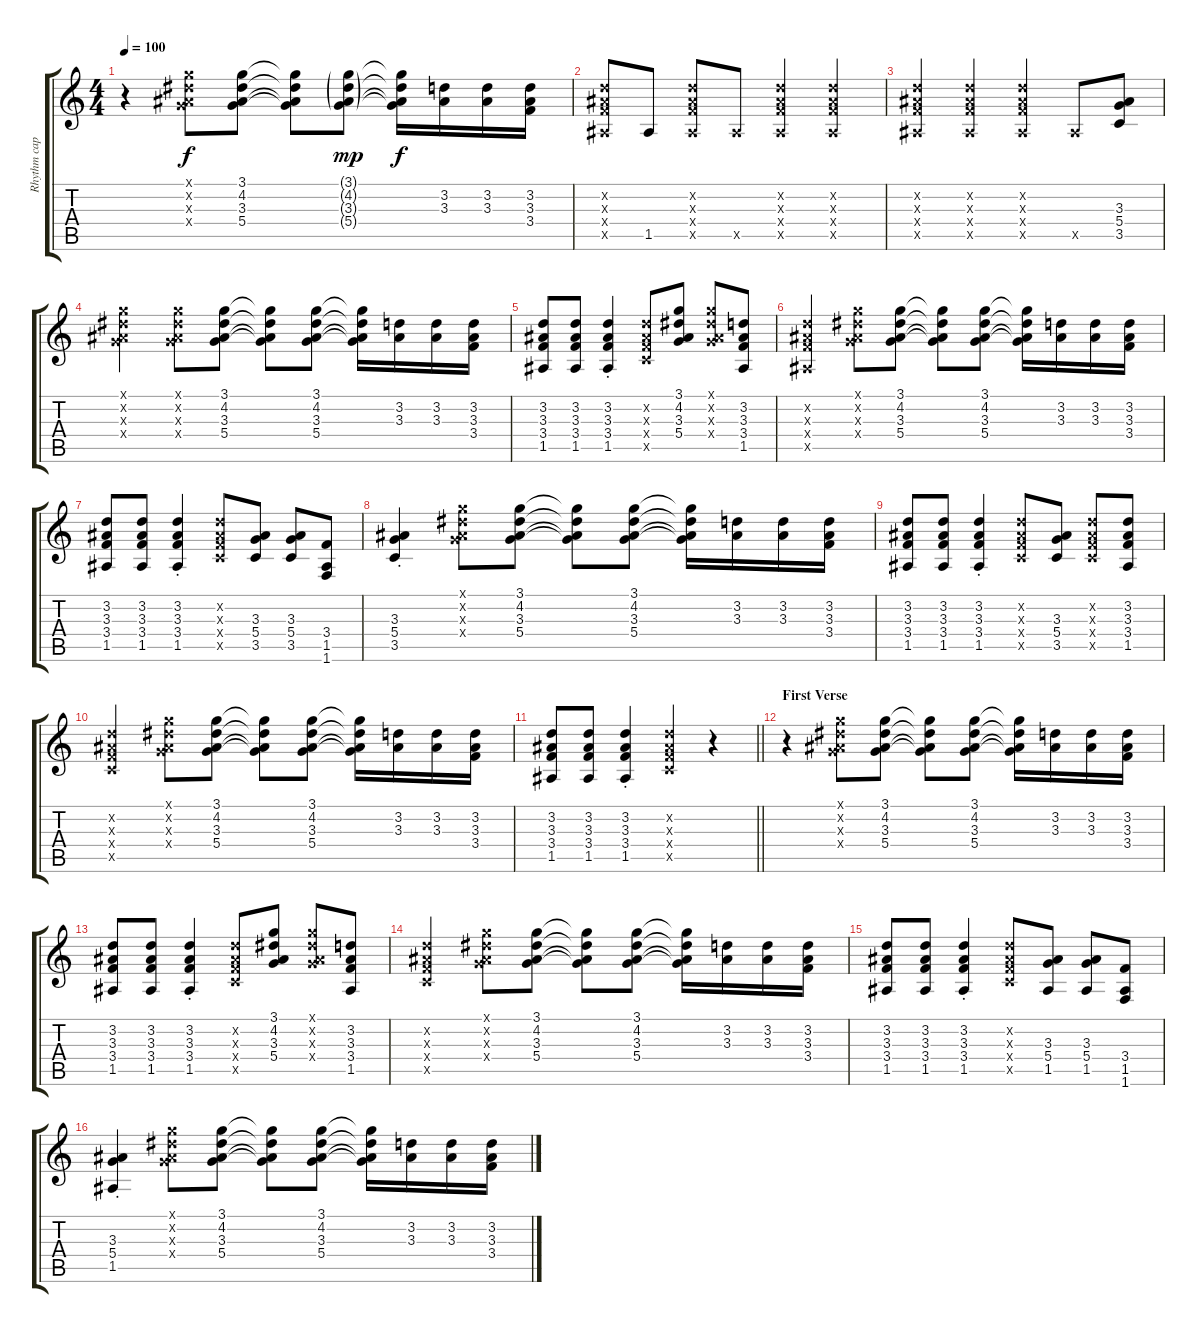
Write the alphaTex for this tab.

\track ("Rhythm capo 1 (Jagger)" "Rhythm cap") {instrument distortionguitar}
\staff {score tabs}
\tuning (E4 B3 G3 D3 A2 E2) {hide}
\ts (4 4)
\tempo 100
\clef g2
\ks c
r.4{dy f instrument distortionguitar} (3.1{x} 4.2{x} 3.3{x} 5.4{x}).8 (3.1 4.2 3.3 5.4).8 (3.1{t} 4.2{t} 3.3{t} 5.4{t}).8 (3.1{g} 4.2{g} 3.3{g} 5.4{g}).8{dy mp} (3.1{t} 4.2{t} 3.3{t} 5.4{t}).16{dy f} (3.2 3.3).16 (3.2 3.3).16 (3.2 3.3 3.4).16 |
(3.2{x} 3.3{x} 3.4{x} 1.5{x}).8 1.5.8 (3.2{x} 3.3{x} 3.4{x} 1.5{x}).8 1.5{x}.8 (3.2{x} 3.3{x} 3.4{x} 1.5{x}).4 (3.2{x} 3.3{x} 3.4{x} 1.5{x}).4 |
(3.2{x} 3.3{x} 3.4{x} 1.5{x}).4 (3.2{x} 3.3{x} 3.4{x} 1.5{x}).4 (3.2{x} 3.3{x} 3.4{x} 1.5{x}).4 1.5{x}.8 (3.3 5.4 3.5).8 |
(3.1{x} 4.2{x} 3.3{x} 5.4{x}).4 (3.1{x} 4.2{x} 3.3{x} 5.4{x}).8 (3.1 4.2 3.3 5.4).8 (3.1{t} 4.2{t} 3.3{t} 5.4{t}).8 (3.1 4.2 3.3 5.4).8 (3.1{t} 4.2{t} 3.3{t} 5.4{t}).16 (3.2 3.3).16 (3.2 3.3).16 (3.2 3.3 3.4).16 |
(3.2 3.3 3.4 1.5).8 (3.2 3.3 3.4 1.5).8 (3.2{st} 3.3{st} 3.4{st} 1.5{st}).4 (3.2{x} 3.3{x} 3.4{x} 3.5{x}).8 (3.1 4.2 3.3 5.4).8 (3.1{x} 4.2{x} 3.3{x} 5.4{x}).8 (3.2 3.3 3.4 1.5).8 |
(3.2{x} 3.3{x} 3.4{x} 1.5{x}).4 (3.1{x} 4.2{x} 3.3{x} 5.4{x}).8 (3.1 4.2 3.3 5.4).8 (3.1{t} 4.2{t} 3.3{t} 5.4{t}).8 (3.1 4.2 3.3 5.4).8 (3.1{t} 4.2{t} 3.3{t} 5.4{t}).16 (3.2 3.3).16 (3.2 3.3).16 (3.2 3.3 3.4).16 |
(3.2 3.3 3.4 1.5).8 (3.2 3.3 3.4 1.5).8 (3.2{st} 3.3{st} 3.4{st} 1.5{st}).4 (3.2{x} 3.3{x} 3.4{x} 3.5{x}).8 (3.3 5.4 3.5).8 (3.3 5.4 3.5).8 (3.4 1.5 1.6).8 |
(3.3{st} 5.4{st} 3.5{st}).4 (3.1{x} 4.2{x} 3.3{x} 5.4{x}).8 (3.1 4.2 3.3 5.4).8 (3.1{t} 4.2{t} 3.3{t} 5.4{t}).8 (3.1 4.2 3.3 5.4).8 (3.1{t} 4.2{t} 3.3{t} 5.4{t}).16 (3.2 3.3).16 (3.2 3.3).16 (3.2 3.3 3.4).16 |
(3.2 3.3 3.4 1.5).8 (3.2 3.3 3.4 1.5).8 (3.2{st} 3.3{st} 3.4{st} 1.5{st}).4 (3.2{x} 3.3{x} 3.4{x} 3.5{x}).8 (3.3 5.4 3.5).8 (3.2{x} 3.3{x} 3.4{x} 3.5{x}).8 (3.2 3.3 3.4 1.5).8 |
(3.2{x} 3.3{x} 3.4{x} 3.5{x}).4 (3.1{x} 4.2{x} 3.3{x} 5.4{x}).8 (3.1 4.2 3.3 5.4).8 (3.1{t} 4.2{t} 3.3{t} 5.4{t}).8 (3.1 4.2 3.3 5.4).8 (3.1{t} 4.2{t} 3.3{t} 5.4{t}).16 (3.2 3.3).16 (3.2 3.3).16 (3.2 3.3 3.4).16 |
\barLineRight lightlight
(3.2 3.3 3.4 1.5).8 (3.2 3.3 3.4 1.5).8 (3.2{st} 3.3{st} 3.4{st} 1.5{st}).4 (3.2{x} 3.3{x} 3.4{x} 3.5{x}).4 r.4 |
\section ("" "First Verse")
r.4 (3.1{x} 4.2{x} 3.3{x} 5.4{x}).8 (3.1 4.2 3.3 5.4).8 (3.1{t} 4.2{t} 3.3{t} 5.4{t}).8 (3.1 4.2 3.3 5.4).8 (3.1{t} 4.2{t} 3.3{t} 5.4{t}).16 (3.2 3.3).16 (3.2 3.3).16 (3.2 3.3 3.4).16 |
(3.2 3.3 3.4 1.5).8 (3.2 3.3 3.4 1.5).8 (3.2{st} 3.3{st} 3.4{st} 1.5{st}).4 (3.2{x} 3.3{x} 3.4{x} 3.5{x}).8 (3.1 4.2 3.3 5.4).8 (3.1{x} 4.2{x} 3.3{x} 5.4{x}).8 (3.2 3.3 3.4 1.5).8 |
(3.2{x} 3.3{x} 3.4{x} 3.5{x}).4 (3.1{x} 4.2{x} 3.3{x} 5.4{x}).8 (3.1 4.2 3.3 5.4).8 (3.1{t} 4.2{t} 3.3{t} 5.4{t}).8 (3.1 4.2 3.3 5.4).8 (3.1{t} 4.2{t} 3.3{t} 5.4{t}).16 (3.2 3.3).16 (3.2 3.3).16 (3.2 3.3 3.4).16 |
(3.2 3.3 3.4 1.5).8 (3.2 3.3 3.4 1.5).8 (3.2{st} 3.3{st} 3.4{st} 1.5{st}).4 (3.2{x} 3.3{x} 3.4{x} 3.5{x}).8 (3.3 5.4 1.5).8 (3.3 5.4 1.5).8 (3.4 1.5 1.6).8 |
(3.3{st} 5.4{st} 1.5{st}).4 (3.1{x} 4.2{x} 3.3{x} 5.4{x}).8 (3.1 4.2 3.3 5.4).8 (3.1{t} 4.2{t} 3.3{t} 5.4{t}).8 (3.1 4.2 3.3 5.4).8 (3.1{t} 4.2{t} 3.3{t} 5.4{t}).16 (3.2 3.3).16 (3.2 3.3).16 (3.2 3.3 3.4).16
